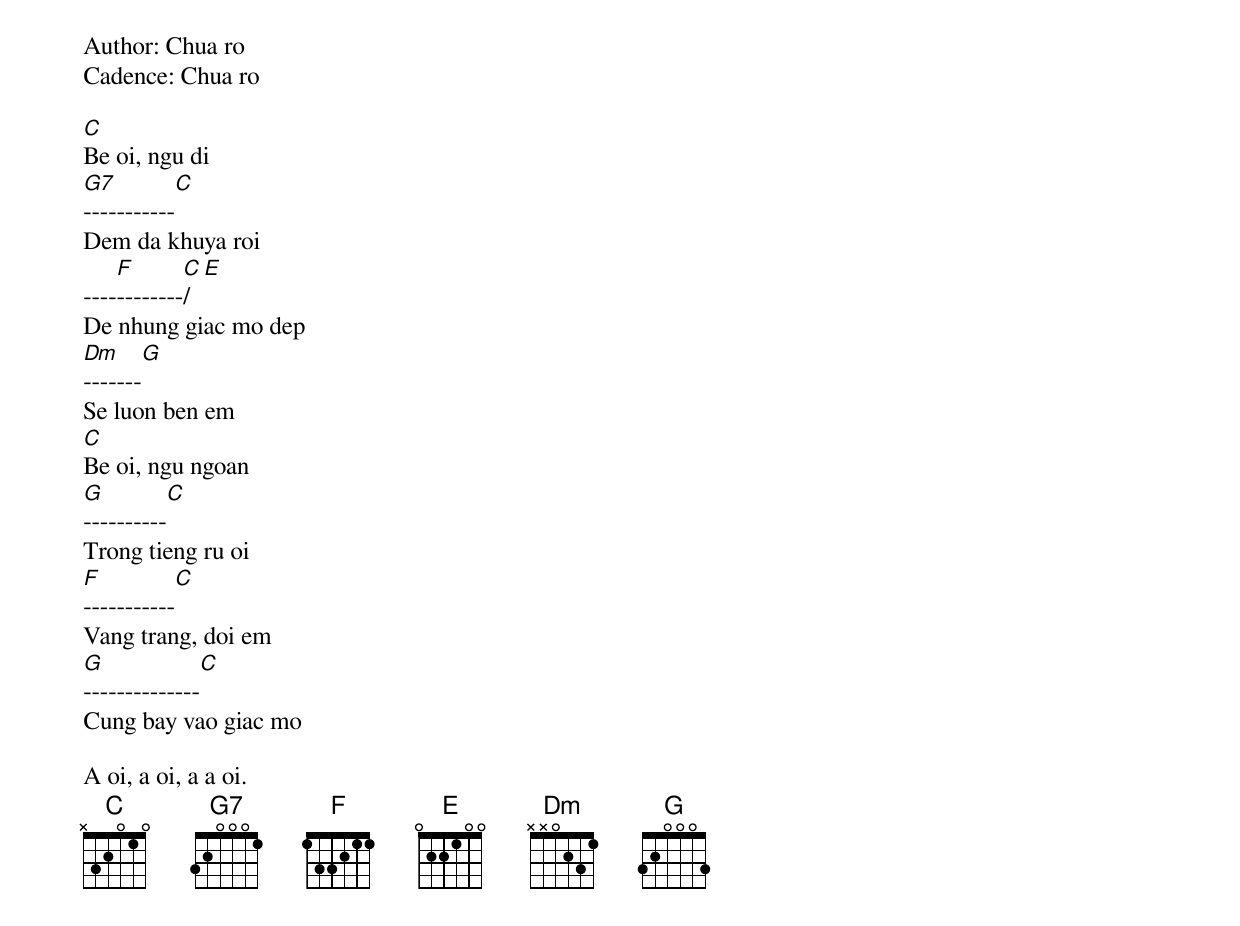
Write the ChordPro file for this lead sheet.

Author: Chua ro
Cadence: Chua ro

[C]
Be oi, ngu di
[G7]-----------[C]
Dem da khuya roi
----[F]--------[C]/[E]
De nhung giac mo dep
[Dm]-------[G]
Se luon ben em
[C]
Be oi, ngu ngoan
[G]----------[C]
Trong tieng ru oi
[F]-----------[C]
Vang trang, doi em
[G]--------------[C]
Cung bay vao giac mo

A oi, a oi, a a oi.
